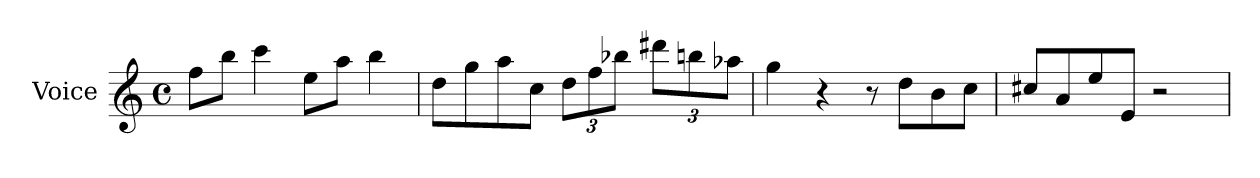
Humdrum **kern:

**kern
*part1
*staff1
*I"Voice
*I'Voice
*clefG2
*M4/4
*met(c)
=1
8ff\L
8bb\J
4ccc\
8ee\L
8aa\J
4bb\
=2
8dd\L
8gg\
8aa\
8cc\J
12dd\L
12ff\
12bb-X\J
12ddd#X\L
12bbn\
12aa-X\J
=3
4gg\
4r
8r
8dd\L
8b\
8cc\J
=4
8cc#X/L
8a/
8ee/
8e/J
2rcc
=
*-
